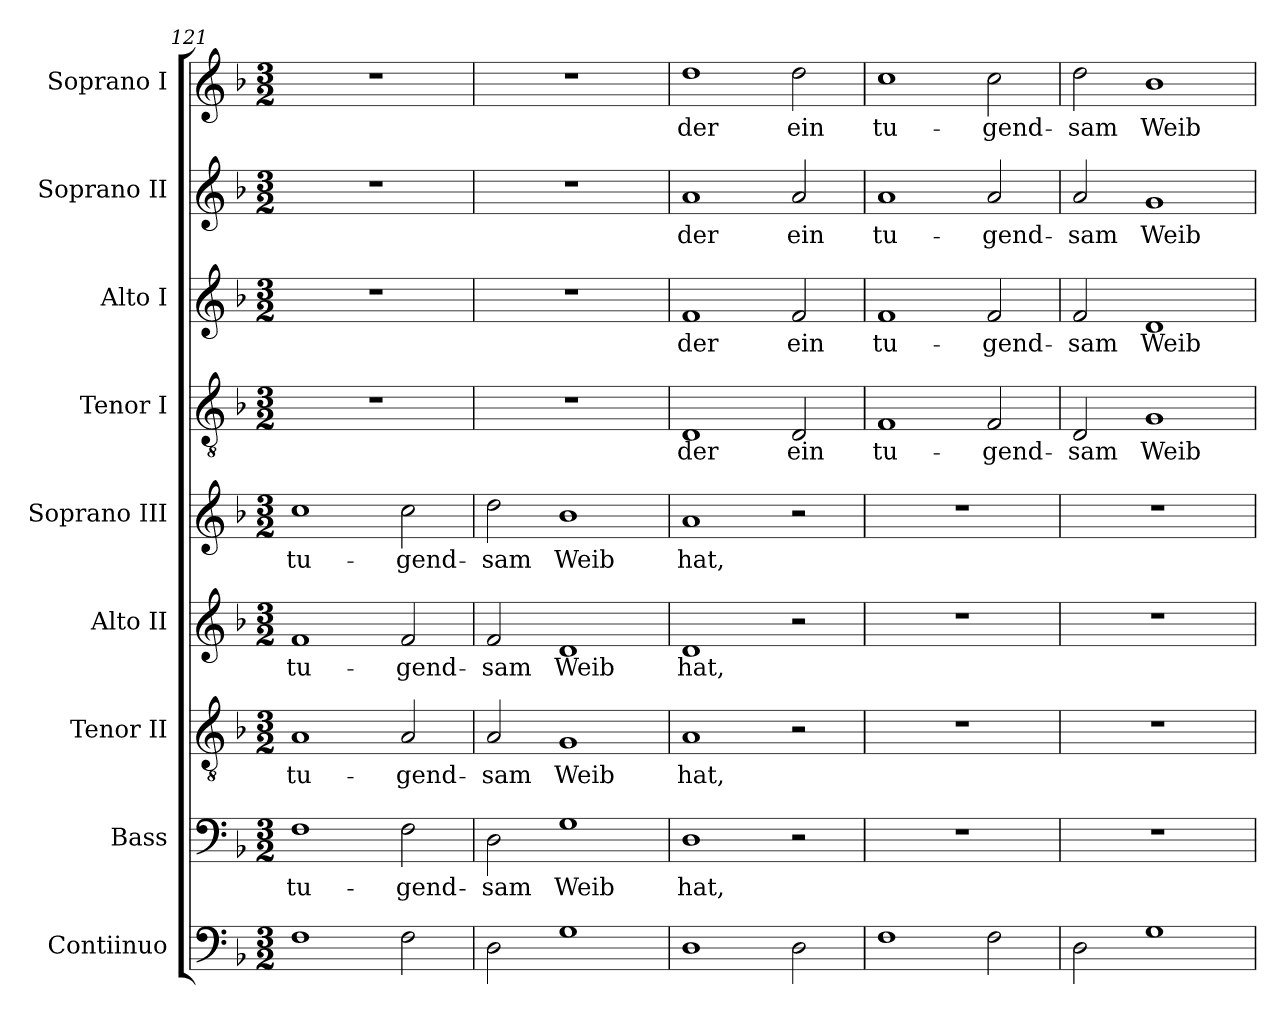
**kern	**kern	**text	**kern	**text	**kern	**text	**kern	**text	**kern	**text	**kern	**text	**kern	**text	**kern	**text
*part9	*part8	*part8	*part7	*part7	*part6	*part6	*part5	*part5	*part4	*part4	*part3	*part3	*part2	*part2	*part1	*part1
*staff9	*staff8	*staff8	*staff7	*staff7	*staff6	*staff6	*staff5	*staff5	*staff4	*staff4	*staff3	*staff3	*staff2	*staff2	*staff1	*staff1
*I"Contiinuo	*I"Bass	*	*I"Tenor II	*	*I"Alto II	*	*I"Soprano III	*	*I"Tenor I	*	*I"Alto I	*	*I"Soprano II	*	*I"Soprano I	*
*	*I'B	*	*I'T II	*	*I'A II	*	*I'S III	*	*I'T I	*	*I'A I	*	*I'S II	*	*I'S I	*
*clefF4	*clefF4	*	*clefGv2	*	*clefG2	*	*clefG2	*	*clefGv2	*	*clefG2	*	*clefG2	*	*clefG2	*
*k[b-]	*k[b-]	*	*k[b-]	*	*k[b-]	*	*k[b-]	*	*k[b-]	*	*k[b-]	*	*k[b-]	*	*k[b-]	*
*F:	*F:	*	*F:	*	*F:	*	*F:	*	*F:	*	*F:	*	*F:	*	*F:	*
*M3/2	*M3/2	*	*M3/2	*	*M3/2	*	*M3/2	*	*M3/2	*	*M3/2	*	*M3/2	*	*M3/2	*
=121	=121	=121	=121	=121	=121	=121	=121	=121	=121	=121	=121	=121	=121	=121	=121	=121
!	!	!LO:LY:b	!	!LO:LY:b	!	!LO:LY:b	!	!LO:LY:b	!LO:N:vis=1	!	!LO:N:vis=1	!	!LO:N:vis=1	!	!LO:N:vis=1	!
1F	1F	tu-	1A	tu-	1f	tu-	1cc	tu-	1.r	.	1.r	.	1.r	.	1.r	.
!	!	!LO:LY:b	!	!LO:LY:b	!	!LO:LY:b	!	!LO:LY:b	!	!	!	!	!	!	!	!
2F	2F	-gend-	2A	-gend-	2f	-gend-	2cc	-gend-	.	.	.	.	.	.	.	.
=122	=122	=122	=122	=122	=122	=122	=122	=122	=122	=122	=122	=122	=122	=122	=122	=122
!	!	!LO:LY:b	!	!LO:LY:b	!	!LO:LY:b	!	!LO:LY:b	!LO:N:vis=1	!	!LO:N:vis=1	!	!LO:N:vis=1	!	!LO:N:vis=1	!
2D	2D	-sam	2A	-sam	2f	-sam	2dd	-sam	1.r	.	1.r	.	1.r	.	1.r	.
!	!	!LO:LY:b	!	!LO:LY:b	!	!LO:LY:b	!	!LO:LY:b	!	!	!	!	!	!	!	!
1G	1G	Weib	1G	Weib	1d	Weib	1b-	Weib	.	.	.	.	.	.	.	.
=123	=123	=123	=123	=123	=123	=123	=123	=123	=123	=123	=123	=123	=123	=123	=123	=123
!	!	!LO:LY:b	!	!LO:LY:b	!	!LO:LY:b	!	!LO:LY:b	!	!LO:LY:b	!	!LO:LY:b	!	!LO:LY:b	!	!LO:LY:b
1D	1D	hat,	1A	hat,	1d	hat,	1a	hat,	1D	der	1f	der	1a	der	1dd	der
!	!	!	!	!	!	!	!	!	!	!LO:LY:b	!	!LO:LY:b	!	!LO:LY:b	!	!LO:LY:b
2D	2r	.	2r	.	2r	.	2r	.	2D	ein	2f	ein	2a	ein	2dd	ein
=124	=124	=124	=124	=124	=124	=124	=124	=124	=124	=124	=124	=124	=124	=124	=124	=124
!	!LO:N:vis=1	!	!LO:N:vis=1	!	!LO:N:vis=1	!	!LO:N:vis=1	!	!	!LO:LY:b	!	!LO:LY:b	!	!LO:LY:b	!	!LO:LY:b
1F	1.r	.	1.r	.	1.r	.	1.r	.	1F	tu-	1f	tu-	1a	tu-	1cc	tu-
!	!	!	!	!	!	!	!	!	!	!LO:LY:b	!	!LO:LY:b	!	!LO:LY:b	!	!LO:LY:b
2F	.	.	.	.	.	.	.	.	2F	-gend-	2f	-gend-	2a	-gend-	2cc	-gend-
=125	=125	=125	=125	=125	=125	=125	=125	=125	=125	=125	=125	=125	=125	=125	=125	=125
!	!LO:N:vis=1	!	!LO:N:vis=1	!	!LO:N:vis=1	!	!LO:N:vis=1	!	!	!LO:LY:b	!	!LO:LY:b	!	!LO:LY:b	!	!LO:LY:b
2D	1.r	.	1.r	.	1.r	.	1.r	.	2D	-sam	2f	-sam	2a	-sam	2dd	-sam
!	!	!	!	!	!	!	!	!	!	!LO:LY:b	!	!LO:LY:b	!	!LO:LY:b	!	!LO:LY:b
1G	.	.	.	.	.	.	.	.	1G	Weib	1d	Weib	1g	Weib	1b-	Weib
=	=	=	=	=	=	=	=	=	=	=	=	=	=	=	=	=
*-	*-	*-	*-	*-	*-	*-	*-	*-	*-	*-	*-	*-	*-	*-	*-	*-
